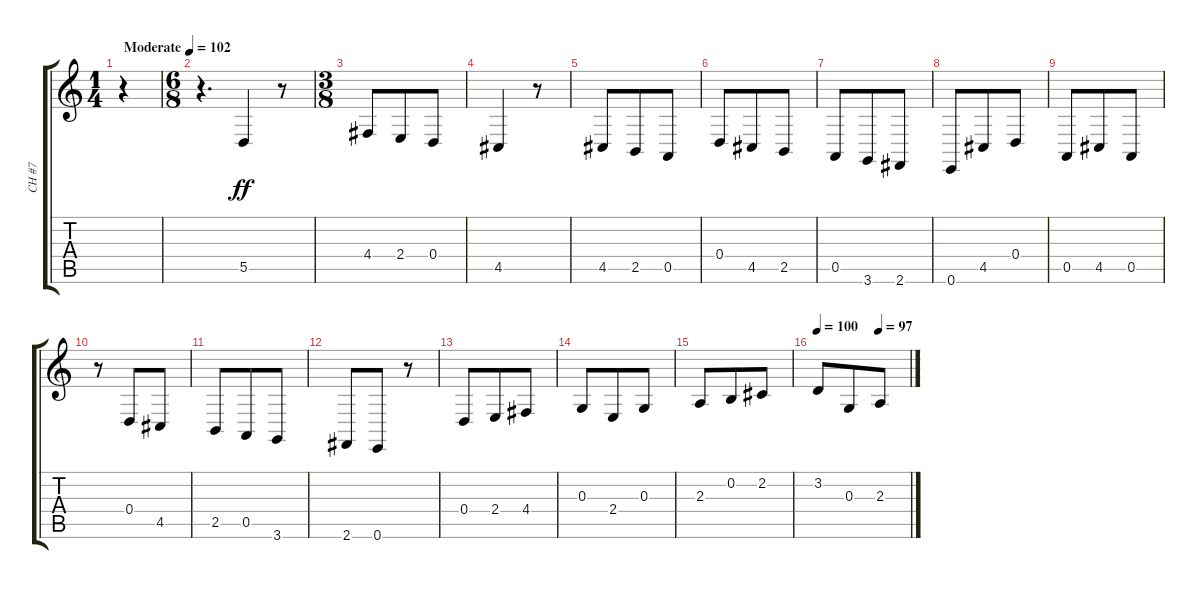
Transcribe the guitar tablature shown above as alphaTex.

\track ("CH #7" "CH #7") {instrument stringensemble1}
\staff {score tabs}
\tuning (E4 B3 G3 D3 A2 E2) {hide}
\ts (1 4)
\tempo (102 "Moderate")
\clef g2
\ks c
r.4{dy ff instrument stringensemble1} |
\ts (6 8)
r.4{d} 5.5.4{balance 8} r.8 |
\ts (3 8)
4.4.8 2.4.8 0.4.8 |
4.5.4 r.8 |
4.5.8 2.5.8 0.5.8 |
0.4.8 4.5.8 2.5.8 |
0.5.8 3.6.8 2.6.8 |
0.6.8 4.5.8 0.4.8 |
0.5.8 4.5.8 0.5.8 |
r.8 0.4.8 4.5.8 |
2.5.8 0.5.8 3.6.8 |
2.6.8 0.6.8 r.8 |
0.4.8 2.4.8 4.4.8 |
0.3.8 2.4.8 0.3.8 |
2.3.8 0.2.8 2.2.8 |
\tempo 100
\tempo (97 0.6666666666666666)
3.2.8 0.3.8 2.3.8
